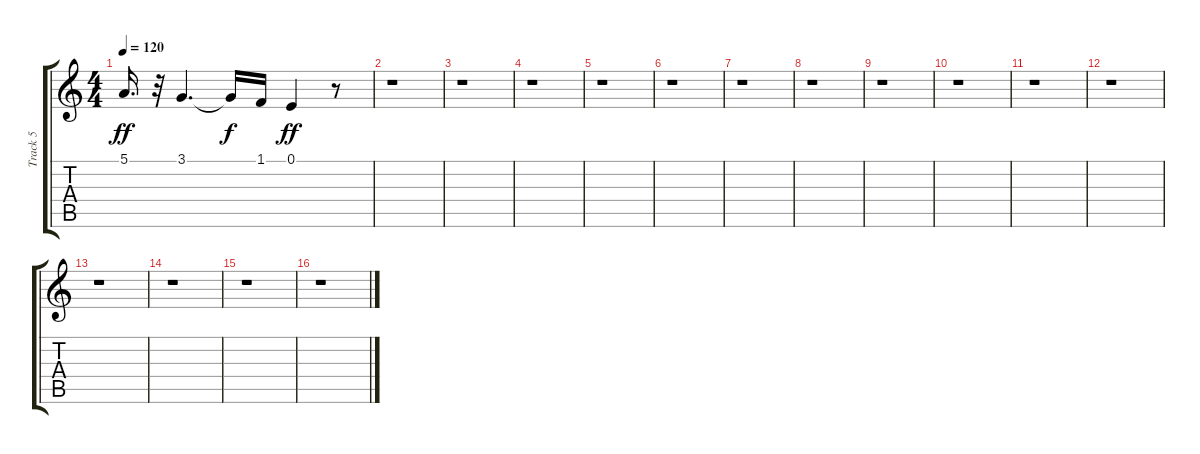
\track ("Track 5" "Track 5") {instrument choiraahs}
\staff {score tabs}
\tuning (E4 B3 G3 D3 A2 E2) {hide}
\ts (4 4)
\tempo 120
\clef g2
\ks c
5.1.16{d dy ff} r.32 3.1.4{d} 3.1{t}.16{dy f} 1.1.16 0.1.4{dy ff} r.8 |
r.1 |
r.1 |
r.1 |
r.1 |
r.1 |
r.1 |
r.1 |
r.1 |
r.1 |
r.1 |
r.1 |
r.1 |
r.1 |
r.1 |
r.1
